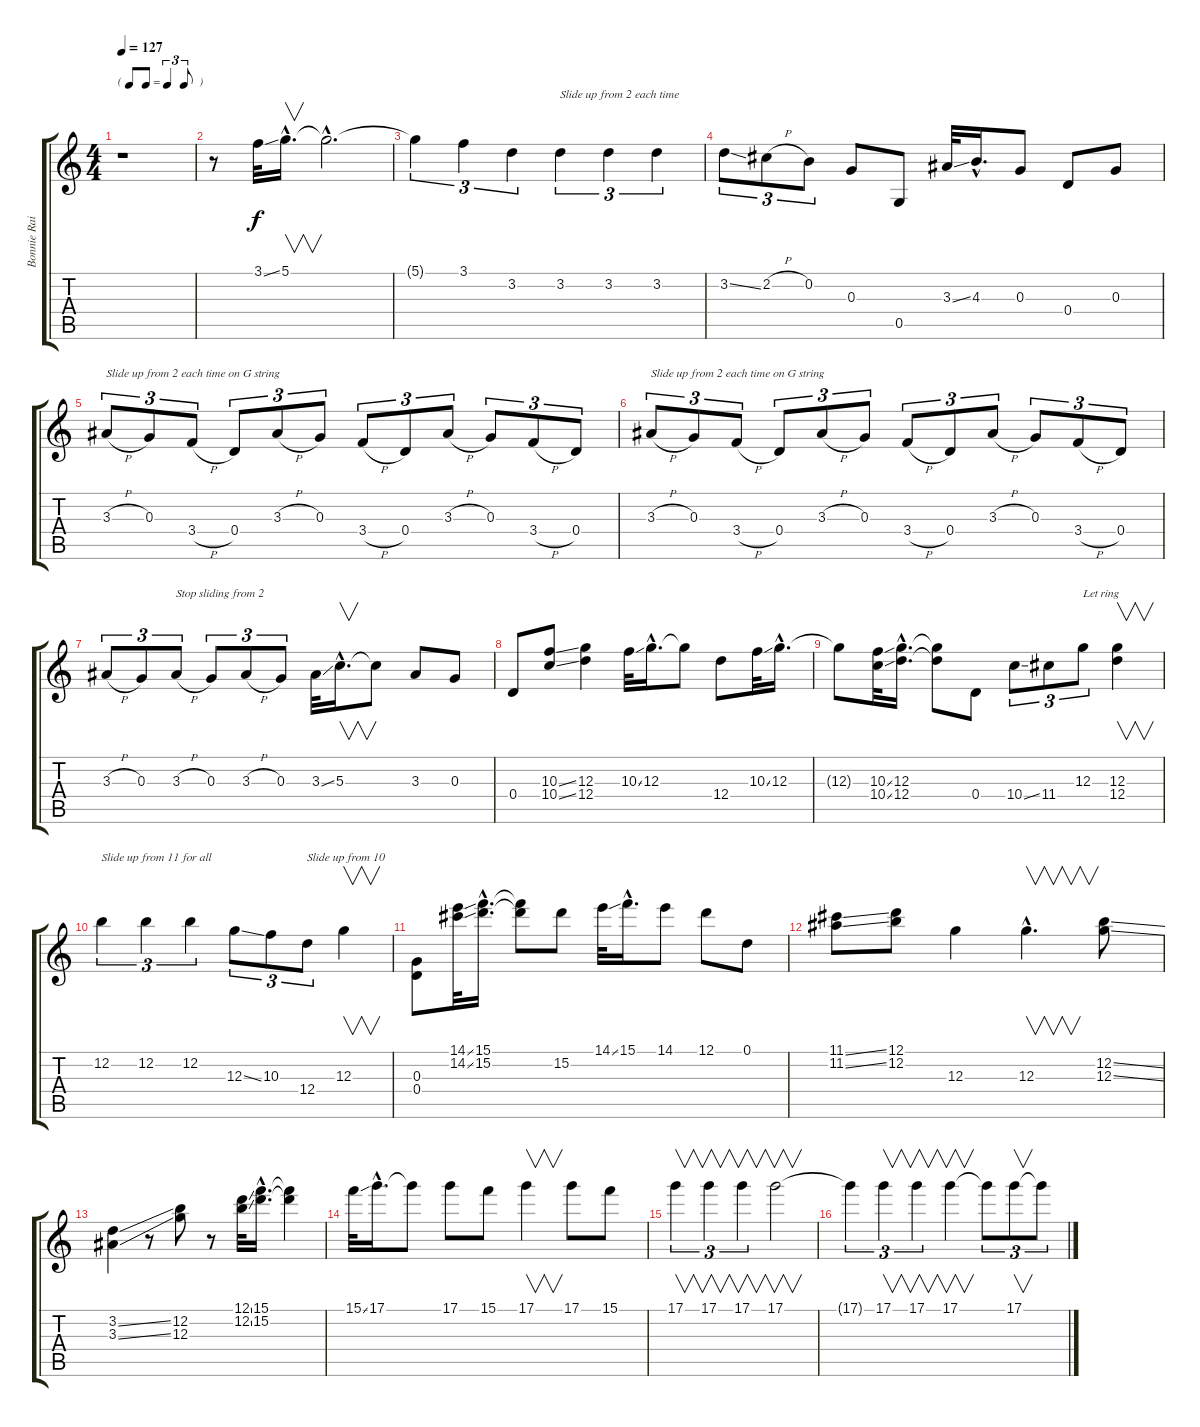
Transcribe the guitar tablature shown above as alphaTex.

\track ("Bonnie Rait" "Bonnie Rai") {instrument electricguitarjazz}
\staff {score tabs}
\tuning (D4 B3 G3 D3 G2 D2) {hide}
\ts (4 4)
\tf triplet8th
\tempo 127
\clef g2
\ks c
r.1{dy f} |
r.8 3.1{ss}.32 5.1{hac}.16{v d} 5.1{hac t}.2{d} |
5.1{t}.4{tu (3 2)} 3.1.4{tu (3 2)} 3.2.4{tu (3 2)} 3.2.4{tu (3 2) txt "Slide up from 2 each time"} 3.2.4{tu (3 2)} 3.2.4{tu (3 2)} |
3.2{ss}.8{tu (3 2)} 2.2{h}.8{tu (3 2)} 0.2.8{tu (3 2)} 0.3.8 0.5.8 3.3{ss}.32 4.3{hac}.16{d} 0.3.8 0.4.8 0.3.8 |
3.3{h}.8{tu (3 2) txt "Slide up from 2 each time on G string"} 0.3.8{tu (3 2)} 3.4{h}.8{tu (3 2)} 0.4.8{tu (3 2)} 3.3{h}.8{tu (3 2)} 0.3.8{tu (3 2)} 3.4{h}.8{tu (3 2)} 0.4.8{tu (3 2)} 3.3{h}.8{tu (3 2)} 0.3.8{tu (3 2)} 3.4{h}.8{tu (3 2)} 0.4.8{tu (3 2)} |
3.3{h}.8{tu (3 2) txt "Slide up from 2 each time on G string"} 0.3.8{tu (3 2)} 3.4{h}.8{tu (3 2)} 0.4.8{tu (3 2)} 3.3{h}.8{tu (3 2)} 0.3.8{tu (3 2)} 3.4{h}.8{tu (3 2)} 0.4.8{tu (3 2)} 3.3{h}.8{tu (3 2)} 0.3.8{tu (3 2)} 3.4{h}.8{tu (3 2)} 0.4.8{tu (3 2)} |
3.3{h}.8{tu (3 2)} 0.3.8{tu (3 2)} 3.3{h}.8{tu (3 2) txt "Stop sliding from 2"} 0.3.8{tu (3 2)} 3.3{h}.8{tu (3 2)} 0.3.8{tu (3 2)} 3.3{ss}.32 5.3{hac}.16{v d} 5.3{t}.8 3.3.8 0.3.8 |
0.4.8 (10.3{ss} 10.4{ss}).8 (12.3 12.4).4 10.3{ss}.32 12.3{hac}.16{d} 12.3{t}.8 12.4.8 10.3{ss}.32 12.3{hac}.16{d} |
12.3{t}.8 (10.3{ss} 10.4{ss}).32 (12.3{hac} 12.4{hac}).16{d} (12.3{t} 12.4{t}).8 0.4.8 10.4{ss}.8{tu (3 2)} 11.4.8{tu (3 2)} 12.3.8{tu (3 2) txt "Let ring"} (12.3 12.4).4{v} |
12.2.4{tu (3 2) txt "Slide up from 11 for all"} 12.2.4{tu (3 2)} 12.2.4{tu (3 2)} 12.3{ss}.8{tu (3 2)} 10.3.8{tu (3 2)} 12.4.8{tu (3 2) txt "Slide up from 10"} 12.3.4{v} |
(0.3 0.4).8 (14.1{ss} 14.2{ss}).32 (15.1{hac} 15.2{hac}).16{d} (15.1{t} 15.2{t}).8 15.2.8 14.1{ss}.32 15.1{hac}.16{d} 14.1.8 12.1.8 0.1.8 |
(11.1{ss} 11.2{ss}).8 (12.1 12.2).8 12.3.4 12.3{hac}.4{v d} (12.2{ss} 12.3{ss}).8 |
(3.2{ss} 3.3{ss}).4 r.8 (12.2 12.3).8 r.8 (12.1{ss} 12.2{ss}).32 (15.1{hac} 15.2{hac}).16{d} (15.1{t} 15.2{t}).4 |
15.1{ss}.32 17.1{hac}.16{d} 17.1{t}.8 17.1.8 15.1.8 17.1.4{v} 17.1.8 15.1.8 |
17.1.4{v tu (3 2)} 17.1.4{v tu (3 2)} 17.1.4{v tu (3 2)} 17.1.2{v} |
17.1{t}.4{tu (3 2)} 17.1.4{v tu (3 2)} 17.1.4{v tu (3 2)} 17.1.4{v} 17.1{t}.8{tu (3 2)} 17.1.8{v tu (3 2)} 17.1{t}.8{tu (3 2)}
